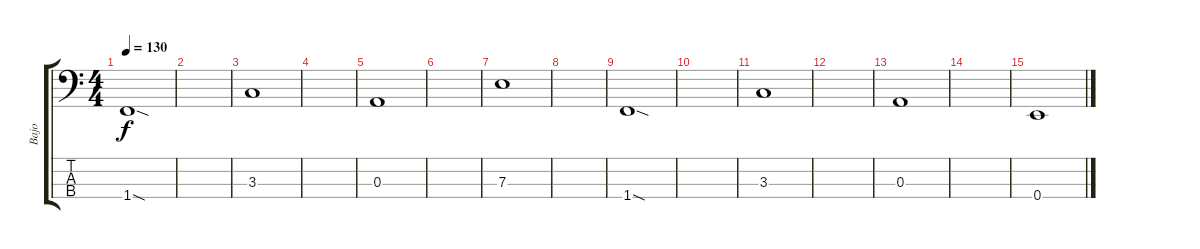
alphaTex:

\track ("Bajo" "Bajo") {instrument electricbassfinger}
\staff {score tabs}
\tuning (G2 D2 A1 E1) {hide}
\ts (4 4)
\tempo 130
\clef f4
\ks c
1.4{sod}.1{dy f} |
|
3.3.1 |
|
0.3.1 |
|
7.3.1 |
|
1.4{sod}.1 |
|
3.3.1 |
|
0.3.1 |
|
0.4.1
